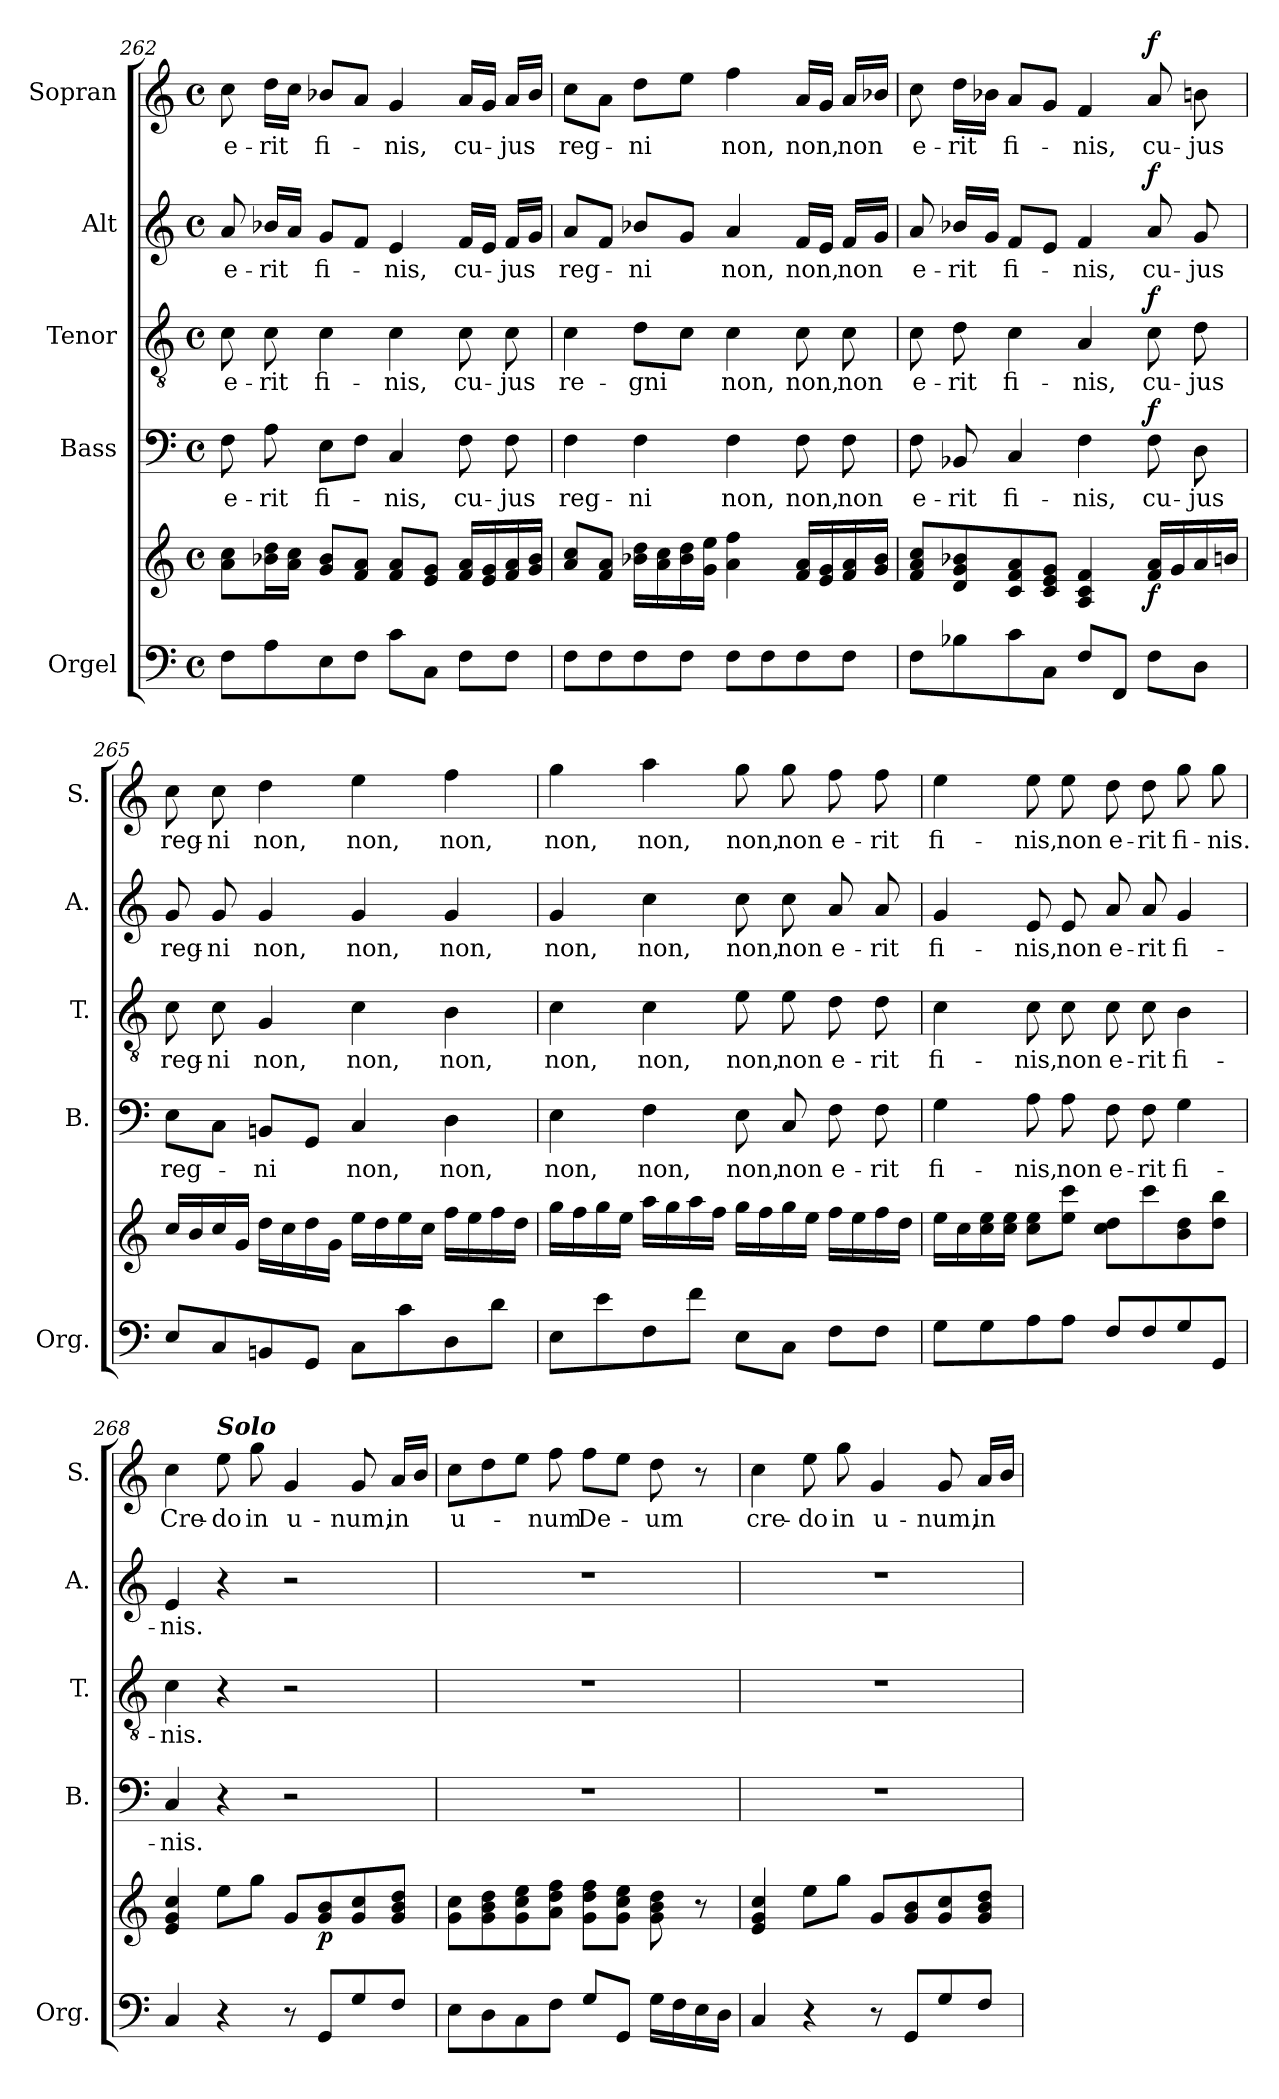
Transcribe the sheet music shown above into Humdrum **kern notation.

**kern	**kern	**dynam	**kern	**text	**dynam	**kern	**text	**dynam	**kern	**text	**dynam	**kern	**text	**dynam
*part5	*part5	*part5	*part4	*part4	*part4	*part3	*part3	*part3	*part2	*part2	*part2	*part1	*part1	*part1
*staff6	*staff5	*staff5/6	*staff4	*staff4	*staff4	*staff3	*staff3	*staff3	*staff2	*staff2	*staff2	*staff1	*staff1	*staff1
*I"Orgel	*	*	*I"Bass	*	*	*I"Tenor	*	*	*I"Alt	*	*	*I"Sopran	*	*
*I'Org.	*	*	*I'B.	*	*	*I'T.	*	*	*I'A.	*	*	*I'S.	*	*
*clefF4	*clefG2	*	*clefF4	*	*	*clefGv2	*	*	*clefG2	*	*	*clefG2	*	*
*k[]	*k[]	*	*k[]	*	*	*k[]	*	*	*k[]	*	*	*k[]	*	*
*C:	*C:	*	*C:	*	*	*C:	*	*	*C:	*	*	*C:	*	*
*M4/4	*M4/4	*	*M4/4	*	*	*M4/4	*	*	*M4/4	*	*	*M4/4	*	*
*met(c)	*met(c)	*	*met(c)	*	*	*met(c)	*	*	*met(c)	*	*	*met(c)	*	*
=262	=262	=262	=262	=262	=262	=262	=262	=262	=262	=262	=262	=262	=262	=262
!	!	!	!	!LO:LY:b	!	!	!LO:LY:b	!	!	!LO:LY:b	!	!	!LO:LY:b	!
8F\L	8a\ 8cc\L	.	8F\	e-	.	8c\	e-	.	8a/	e-	.	8cc\	e-	.
!	!	!	!	!LO:LY:b	!	!	!LO:LY:b	!	!	!LO:LY:b	!	!	!LO:LY:b	!
8A\	16b-X\ 16dd\L	.	8A\	-rit	.	8c\	-rit	.	16b-X/LL	-rit	.	16dd\LL	-rit	.
.	16a\ 16cc\JJ	.	.	.	.	.	.	.	16a/JJ	.	.	16cc\JJ	.	.
!	!	!	!	!LO:LY:b	!	!	!LO:LY:b	!	!	!LO:LY:b	!	!	!LO:LY:b	!
8E\	8g/ 8b-/L	.	8E\L	fi-	.	4c\	fi-	.	8g/L	fi-	.	8b-X/L	fi-	.
8F\J	8f/ 8a/J	.	8F\J	.	.	.	.	.	8f/J	.	.	8a/J	.	.
!	!	!	!	!LO:LY:b	!	!	!LO:LY:b	!	!	!LO:LY:b	!	!	!LO:LY:b	!
8c\L	8f/ 8a/L	.	4C/	-nis,	.	4c\	-nis,	.	4e/	-nis,	.	4g/	-nis,	.
8C\J	8e/ 8g/J	.	.	.	.	.	.	.	.	.	.	.	.	.
!	!	!	!	!LO:LY:b	!	!	!LO:LY:b	!	!	!LO:LY:b	!	!	!LO:LY:b	!
8F\L	16f/ 16a/LL	.	8F\	cu-	.	8c\	cu-	.	16f/LL	cu-	.	16a/LL	cu-	.
.	16e/ 16g/	.	.	.	.	.	.	.	16e/JJ	.	.	16g/JJ	.	.
!	!	!	!	!LO:LY:b	!	!	!LO:LY:b	!	!	!LO:LY:b	!	!	!LO:LY:b	!
8F\J	16f/ 16a/	.	8F\	-jus	.	8c\	-jus	.	16f/LL	-jus	.	16a/LL	-jus	.
.	16g/ 16b-/JJ	.	.	.	.	.	.	.	16g/JJ	.	.	16b-/JJ	.	.
=263	=263	=263	=263	=263	=263	=263	=263	=263	=263	=263	=263	=263	=263	=263
!	!	!	!	!LO:LY:b	!	!	!LO:LY:b	!	!	!LO:LY:b	!	!	!LO:LY:b	!
8F\L	8a/ 8cc/L	.	4F\	reg-	.	4c\	re-	.	8a/L	reg-	.	8cc\L	reg-	.
8F\	8f/ 8a/J	.	.	.	.	.	.	.	8f/J	.	.	8a\J	.	.
!	!	!	!	!LO:LY:b	!	!	!LO:LY:b	!	!	!LO:LY:b	!	!	!LO:LY:b	!
8F\	16b-X\ 16dd\LL	.	4F\	-ni	.	8d\L	-gni	.	8b-X/L	-ni	.	8dd\L	-ni	.
.	16a\ 16cc\	.	.	.	.	.	.	.	.	.	.	.	.	.
8F\J	16b-\ 16dd\	.	.	.	.	8c\J	.	.	8g/J	.	.	8ee\J	.	.
.	16g\ 16ee\JJ	.	.	.	.	.	.	.	.	.	.	.	.	.
!	!	!	!	!LO:LY:b	!	!	!LO:LY:b	!	!	!LO:LY:b	!	!	!LO:LY:b	!
8F\L	4a\ 4ff\	.	4F\	non,	.	4c\	non,	.	4a/	non,	.	4ff\	non,	.
8F\	.	.	.	.	.	.	.	.	.	.	.	.	.	.
!	!	!	!	!LO:LY:b	!	!	!LO:LY:b	!	!	!LO:LY:b	!	!	!LO:LY:b	!
8F\	16f/ 16a/LL	.	8F\	non,	.	8c\	non,	.	16f/LL	non,	.	16a/LL	non,	.
.	16e/ 16g/	.	.	.	.	.	.	.	16e/JJ	.	.	16g/JJ	.	.
!	!	!	!	!LO:LY:b	!	!	!LO:LY:b	!	!	!LO:LY:b	!	!	!LO:LY:b	!
8F\J	16f/ 16a/	.	8F\	non	.	8c\	non	.	16f/LL	non	.	16a/LL	non	.
.	16g/ 16b-/JJ	.	.	.	.	.	.	.	16g/JJ	.	.	16b-X/JJ	.	.
!!LO:LB:g=z
=264	=264	=264	=264	=264	=264	=264	=264	=264	=264	=264	=264	=264	=264	=264
!	!	!	!	!LO:LY:b	!	!	!LO:LY:b	!	!	!LO:LY:b	!	!	!LO:LY:b	!
8F\L	8f/ 8a/ 8cc/L	.	8F\	e-	.	8c\	e-	.	8a/	e-	.	8cc\	e-	.
!	!	!	!	!LO:LY:b	!	!	!LO:LY:b	!	!	!LO:LY:b	!	!	!LO:LY:b	!
8B-X\	8d/ 8g/ 8b-X/	.	8BB-X/	-rit	.	8d\	-rit	.	16b-X/LL	-rit	.	16dd\LL	-rit	.
.	.	.	.	.	.	.	.	.	16g/JJ	.	.	16b-X\JJ	.	.
!	!	!	!	!LO:LY:b	!	!	!LO:LY:b	!	!	!LO:LY:b	!	!	!LO:LY:b	!
8c\	8c/ 8f/ 8a/	.	4C/	fi-	.	4c\	fi-	.	8f/L	fi-	.	8a/L	fi-	.
8C\J	8c/ 8e/ 8g/J	.	.	.	.	.	.	.	8e/J	.	.	8g/J	.	.
!	!	!	!	!LO:LY:b	!	!	!LO:LY:b	!	!	!LO:LY:b	!	!	!LO:LY:b	!
8F/L	4A/ 4c/ 4f/	.	4F\	-nis,	.	4A/	-nis,	.	4f/	-nis,	.	4f/	-nis,	.
8FF/J	.	.	.	.	.	.	.	.	.	.	.	.	.	.
!	!	!LO:DY:b	!	!LO:LY:b	!LO:DY:a	!	!LO:LY:b	!LO:DY:a	!	!LO:LY:b	!LO:DY:a	!	!LO:LY:b	!LO:DY:a
8F\L	16f/ 16a/LL	f	8F\	cu-	f	8c\	cu-	f	8a/	cu-	f	8a/	cu-	f
.	16g/	.	.	.	.	.	.	.	.	.	.	.	.	.
!	!	!	!	!LO:LY:b	!	!	!LO:LY:b	!	!	!LO:LY:b	!	!	!LO:LY:b	!
8D\J	16a/	.	8D\	-jus	.	8d\	-jus	.	8g/	-jus	.	8bn\	-jus	.
.	16bn/JJ	.	.	.	.	.	.	.	.	.	.	.	.	.
=265	=265	=265	=265	=265	=265	=265	=265	=265	=265	=265	=265	=265	=265	=265
!	!	!	!	!LO:LY:b	!	!	!LO:LY:b	!	!	!LO:LY:b	!	!	!LO:LY:b	!
8E/L	16cc/LL	.	8E\L	reg-	.	8c\	reg-	.	8g/	reg-	.	8cc\	reg-	.
.	16b/	.	.	.	.	.	.	.	.	.	.	.	.	.
!	!	!	!	!	!	!	!LO:LY:b	!	!	!LO:LY:b	!	!	!LO:LY:b	!
8C/	16cc/	.	8C\J	.	.	8c\	-ni	.	8g/	-ni	.	8cc\	-ni	.
.	16g/JJ	.	.	.	.	.	.	.	.	.	.	.	.	.
!	!	!	!	!LO:LY:b	!	!	!LO:LY:b	!	!	!LO:LY:b	!	!	!LO:LY:b	!
8BBn/	16dd\LL	.	8BBn/L	-ni	.	4G/	non,	.	4g/	non,	.	4dd\	non,	.
.	16cc\	.	.	.	.	.	.	.	.	.	.	.	.	.
8GG/J	16dd\	.	8GG/J	.	.	.	.	.	.	.	.	.	.	.
.	16g\JJ	.	.	.	.	.	.	.	.	.	.	.	.	.
!	!	!	!	!LO:LY:b	!	!	!LO:LY:b	!	!	!LO:LY:b	!	!	!LO:LY:b	!
8C\L	16ee\LL	.	4C/	non,	.	4c\	non,	.	4g/	non,	.	4ee\	non,	.
.	16dd\	.	.	.	.	.	.	.	.	.	.	.	.	.
8c\	16ee\	.	.	.	.	.	.	.	.	.	.	.	.	.
.	16cc\JJ	.	.	.	.	.	.	.	.	.	.	.	.	.
!	!	!	!	!LO:LY:b	!	!	!LO:LY:b	!	!	!LO:LY:b	!	!	!LO:LY:b	!
8D\	16ff\LL	.	4D\	non,	.	4B\	non,	.	4g/	non,	.	4ff\	non,	.
.	16ee\	.	.	.	.	.	.	.	.	.	.	.	.	.
8d\J	16ff\	.	.	.	.	.	.	.	.	.	.	.	.	.
.	16dd\JJ	.	.	.	.	.	.	.	.	.	.	.	.	.
=266	=266	=266	=266	=266	=266	=266	=266	=266	=266	=266	=266	=266	=266	=266
!	!	!	!	!LO:LY:b	!	!	!LO:LY:b	!	!	!LO:LY:b	!	!	!LO:LY:b	!
8E\L	16gg\LL	.	4E\	non,	.	4c\	non,	.	4g/	non,	.	4gg\	non,	.
.	16ff\	.	.	.	.	.	.	.	.	.	.	.	.	.
8e\	16gg\	.	.	.	.	.	.	.	.	.	.	.	.	.
.	16ee\JJ	.	.	.	.	.	.	.	.	.	.	.	.	.
!	!	!	!	!LO:LY:b	!	!	!LO:LY:b	!	!	!LO:LY:b	!	!	!LO:LY:b	!
8F\	16aa\LL	.	4F\	non,	.	4c\	non,	.	4cc\	non,	.	4aa\	non,	.
.	16gg\	.	.	.	.	.	.	.	.	.	.	.	.	.
8f\J	16aa\	.	.	.	.	.	.	.	.	.	.	.	.	.
.	16ff\JJ	.	.	.	.	.	.	.	.	.	.	.	.	.
!	!	!	!	!LO:LY:b	!	!	!LO:LY:b	!	!	!LO:LY:b	!	!	!LO:LY:b	!
8E\L	16gg\LL	.	8E\	non,	.	8e\	non,	.	8cc\	non,	.	8gg\	non,	.
.	16ff\	.	.	.	.	.	.	.	.	.	.	.	.	.
!	!	!	!	!LO:LY:b	!	!	!LO:LY:b	!	!	!LO:LY:b	!	!	!LO:LY:b	!
8C\J	16gg\	.	8C/	non	.	8e\	non	.	8cc\	non	.	8gg\	non	.
.	16ee\JJ	.	.	.	.	.	.	.	.	.	.	.	.	.
!	!	!	!	!LO:LY:b	!	!	!LO:LY:b	!	!	!LO:LY:b	!	!	!LO:LY:b	!
8F\L	16ff\LL	.	8F\	e-	.	8d\	e-	.	8a/	e-	.	8ff\	e-	.
.	16ee\	.	.	.	.	.	.	.	.	.	.	.	.	.
!	!	!	!	!LO:LY:b	!	!	!LO:LY:b	!	!	!LO:LY:b	!	!	!LO:LY:b	!
8F\J	16ff\	.	8F\	-rit	.	8d\	-rit	.	8a/	-rit	.	8ff\	-rit	.
.	16dd\JJ	.	.	.	.	.	.	.	.	.	.	.	.	.
=267	=267	=267	=267	=267	=267	=267	=267	=267	=267	=267	=267	=267	=267	=267
!	!	!	!	!LO:LY:b	!	!	!LO:LY:b	!	!	!LO:LY:b	!	!	!LO:LY:b	!
8G\L	16ee\LL	.	4G\	fi-	.	4c\	fi-	.	4g/	fi-	.	4ee\	fi-	.
.	16cc\	.	.	.	.	.	.	.	.	.	.	.	.	.
8G\	16cc\ 16ee\	.	.	.	.	.	.	.	.	.	.	.	.	.
.	16cc\ 16ee\JJ	.	.	.	.	.	.	.	.	.	.	.	.	.
!	!	!	!	!LO:LY:b	!	!	!LO:LY:b	!	!	!LO:LY:b	!	!	!LO:LY:b	!
8A\	8cc\ 8ee\L	.	8A\	-nis,	.	8c\	-nis,	.	8e/	-nis,	.	8ee\	-nis,	.
!	!	!	!	!LO:LY:b	!	!	!LO:LY:b	!	!	!LO:LY:b	!	!	!LO:LY:b	!
8A\J	8ee\ 8ccc\J	.	8A\	non	.	8c\	non	.	8e/	non	.	8ee\	non	.
!	!	!	!	!LO:LY:b	!	!	!LO:LY:b	!	!	!LO:LY:b	!	!	!LO:LY:b	!
8F/L	8cc\ 8dd\L	.	8F\	e-	.	8c\	e-	.	8a/	e-	.	8dd\	e-	.
!	!	!	!	!LO:LY:b	!	!	!LO:LY:b	!	!	!LO:LY:b	!	!	!LO:LY:b	!
8F/	8ccc\	.	8F\	-rit	.	8c\	-rit	.	8a/	-rit	.	8dd\	-rit	.
!	!	!	!	!LO:LY:b	!	!	!LO:LY:b	!	!	!LO:LY:b	!	!	!LO:LY:b	!
8G/	8b\ 8dd\	.	4G\	fi-	.	4B\	fi-	.	4g/	fi-	.	8gg\	fi-	.
!	!	!	!	!	!	!	!	!	!	!	!	!	!LO:LY:b	!
8GG/J	8dd\ 8bb\J	.	.	.	.	.	.	.	.	.	.	8gg\	-nis.	.
!!LO:PB:g=z
=268	=268	=268	=268	=268	=268	=268	=268	=268	=268	=268	=268	=268	=268	=268
!	!	!	!	!LO:LY:b	!	!	!LO:LY:b	!	!	!LO:LY:b	!	!	!LO:LY:b	!
4C/	4e/ 4g/ 4cc/	.	4C/	-nis.	.	4c\	-nis.	.	4e/	-nis.	.	4cc\	Cre-	.
!	!	!	!	!	!	!	!	!	!	!	!	!LO:TX:a:Bi:t=Solo	!	!
!	!	!	!	!	!	!	!	!	!	!	!	!	!LO:LY:b	!
4r	8ee\L	.	4r	.	.	4r	.	.	4r	.	.	8ee\	-do	.
!	!	!	!	!	!	!	!	!	!	!	!	!	!LO:LY:b	!
.	8gg\J	.	.	.	.	.	.	.	.	.	.	8gg\	in	.
!	!	!	!	!	!	!	!	!	!	!	!	!	!LO:LY:b	!
8r	8g/L	.	2r	.	.	2r	.	.	2r	.	.	4g/	u-	.
!	!	!LO:DY:b	!	!	!	!	!	!	!	!	!	!	!	!
8GG/L	8g/ 8b/	p	.	.	.	.	.	.	.	.	.	.	.	.
!	!	!	!	!	!	!	!	!	!	!	!	!	!LO:LY:b	!
8G/	8g/ 8cc/	.	.	.	.	.	.	.	.	.	.	8g/	-num,	.
!	!	!	!	!	!	!	!	!	!	!	!	!	!LO:LY:b	!
8F/J	8g/ 8b/ 8dd/J	.	.	.	.	.	.	.	.	.	.	16a/LL	in	.
.	.	.	.	.	.	.	.	.	.	.	.	16b/JJ	.	.
=269	=269	=269	=269	=269	=269	=269	=269	=269	=269	=269	=269	=269	=269	=269
!	!	!	!	!	!	!	!	!	!	!	!	!	!LO:LY:b	!
8E\L	8g\ 8cc\L	.	1r	.	.	1r	.	.	1r	.	.	8cc\L	u-	.
8D\	8g\ 8b\ 8dd\	.	.	.	.	.	.	.	.	.	.	8dd\	.	.
8C\	8g\ 8cc\ 8ee\	.	.	.	.	.	.	.	.	.	.	8ee\J	.	.
!	!	!	!	!	!	!	!	!	!	!	!	!	!LO:LY:b	!
8F\J	8a\ 8dd\ 8ff\J	.	.	.	.	.	.	.	.	.	.	8ff\	-num	.
!	!	!	!	!	!	!	!	!	!	!	!	!	!LO:LY:b	!
8G/L	8g\ 8dd\ 8ff\L	.	.	.	.	.	.	.	.	.	.	8ff\L	De-	.
8GG/J	8g\ 8cc\ 8ee\J	.	.	.	.	.	.	.	.	.	.	8ee\J	.	.
!	!	!	!	!	!	!	!	!	!	!	!	!	!LO:LY:b	!
16G\LL	8g\ 8b\ 8dd\	.	.	.	.	.	.	.	.	.	.	8dd\	-um	.
16F\	.	.	.	.	.	.	.	.	.	.	.	.	.	.
16E\	8r	.	.	.	.	.	.	.	.	.	.	8r	.	.
16D\JJ	.	.	.	.	.	.	.	.	.	.	.	.	.	.
=270	=270	=270	=270	=270	=270	=270	=270	=270	=270	=270	=270	=270	=270	=270
!	!	!	!	!	!	!	!	!	!	!	!	!	!LO:LY:b	!
4C/	4e/ 4g/ 4cc/	.	1r	.	.	1r	.	.	1r	.	.	4cc\	cre-	.
!	!	!	!	!	!	!	!	!	!	!	!	!	!LO:LY:b	!
4r	8ee\L	.	.	.	.	.	.	.	.	.	.	8ee\	-do	.
!	!	!	!	!	!	!	!	!	!	!	!	!	!LO:LY:b	!
.	8gg\J	.	.	.	.	.	.	.	.	.	.	8gg\	in	.
!	!	!	!	!	!	!	!	!	!	!	!	!	!LO:LY:b	!
8r	8g/L	.	.	.	.	.	.	.	.	.	.	4g/	u-	.
8GG/L	8g/ 8b/	.	.	.	.	.	.	.	.	.	.	.	.	.
!	!	!	!	!	!	!	!	!	!	!	!	!	!LO:LY:b	!
8G/	8g/ 8cc/	.	.	.	.	.	.	.	.	.	.	8g/	-num,	.
!	!	!	!	!	!	!	!	!	!	!	!	!	!LO:LY:b	!
8F/J	8g/ 8b/ 8dd/J	.	.	.	.	.	.	.	.	.	.	16a/LL	in	.
.	.	.	.	.	.	.	.	.	.	.	.	16b/JJ	.	.
=	=	=	=	=	=	=	=	=	=	=	=	=	=	=
*-	*-	*-	*-	*-	*-	*-	*-	*-	*-	*-	*-	*-	*-	*-
